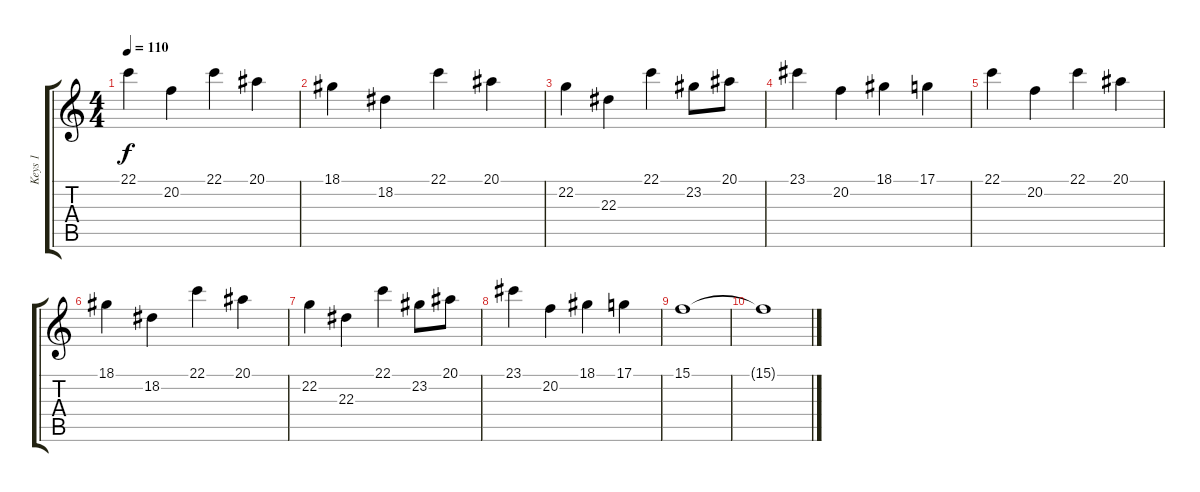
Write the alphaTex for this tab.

\track ("Keys 1" "Keys 1") {instrument musicbox}
\staff {score tabs}
\tuning (D4 A3 F3 C3 G2 D2) {hide}
\ts (4 4)
\section ("" "")
\tempo 110
\clef g2
\ks c
22.1.4{dy f} 20.2.4 22.1.4 20.1.4 |
18.1.4 18.2.4 22.1.4 20.1.4 |
22.2.4 22.3.4 22.1.4 23.2.8 20.1.8 |
23.1.4 20.2.4 18.1.4 17.1.4 |
22.1.4 20.2.4 22.1.4 20.1.4 |
18.1.4 18.2.4 22.1.4 20.1.4 |
22.2.4 22.3.4 22.1.4 23.2.8 20.1.8 |
23.1.4 20.2.4 18.1.4 17.1.4 |
15.1.1 |
15.1{t}.1
